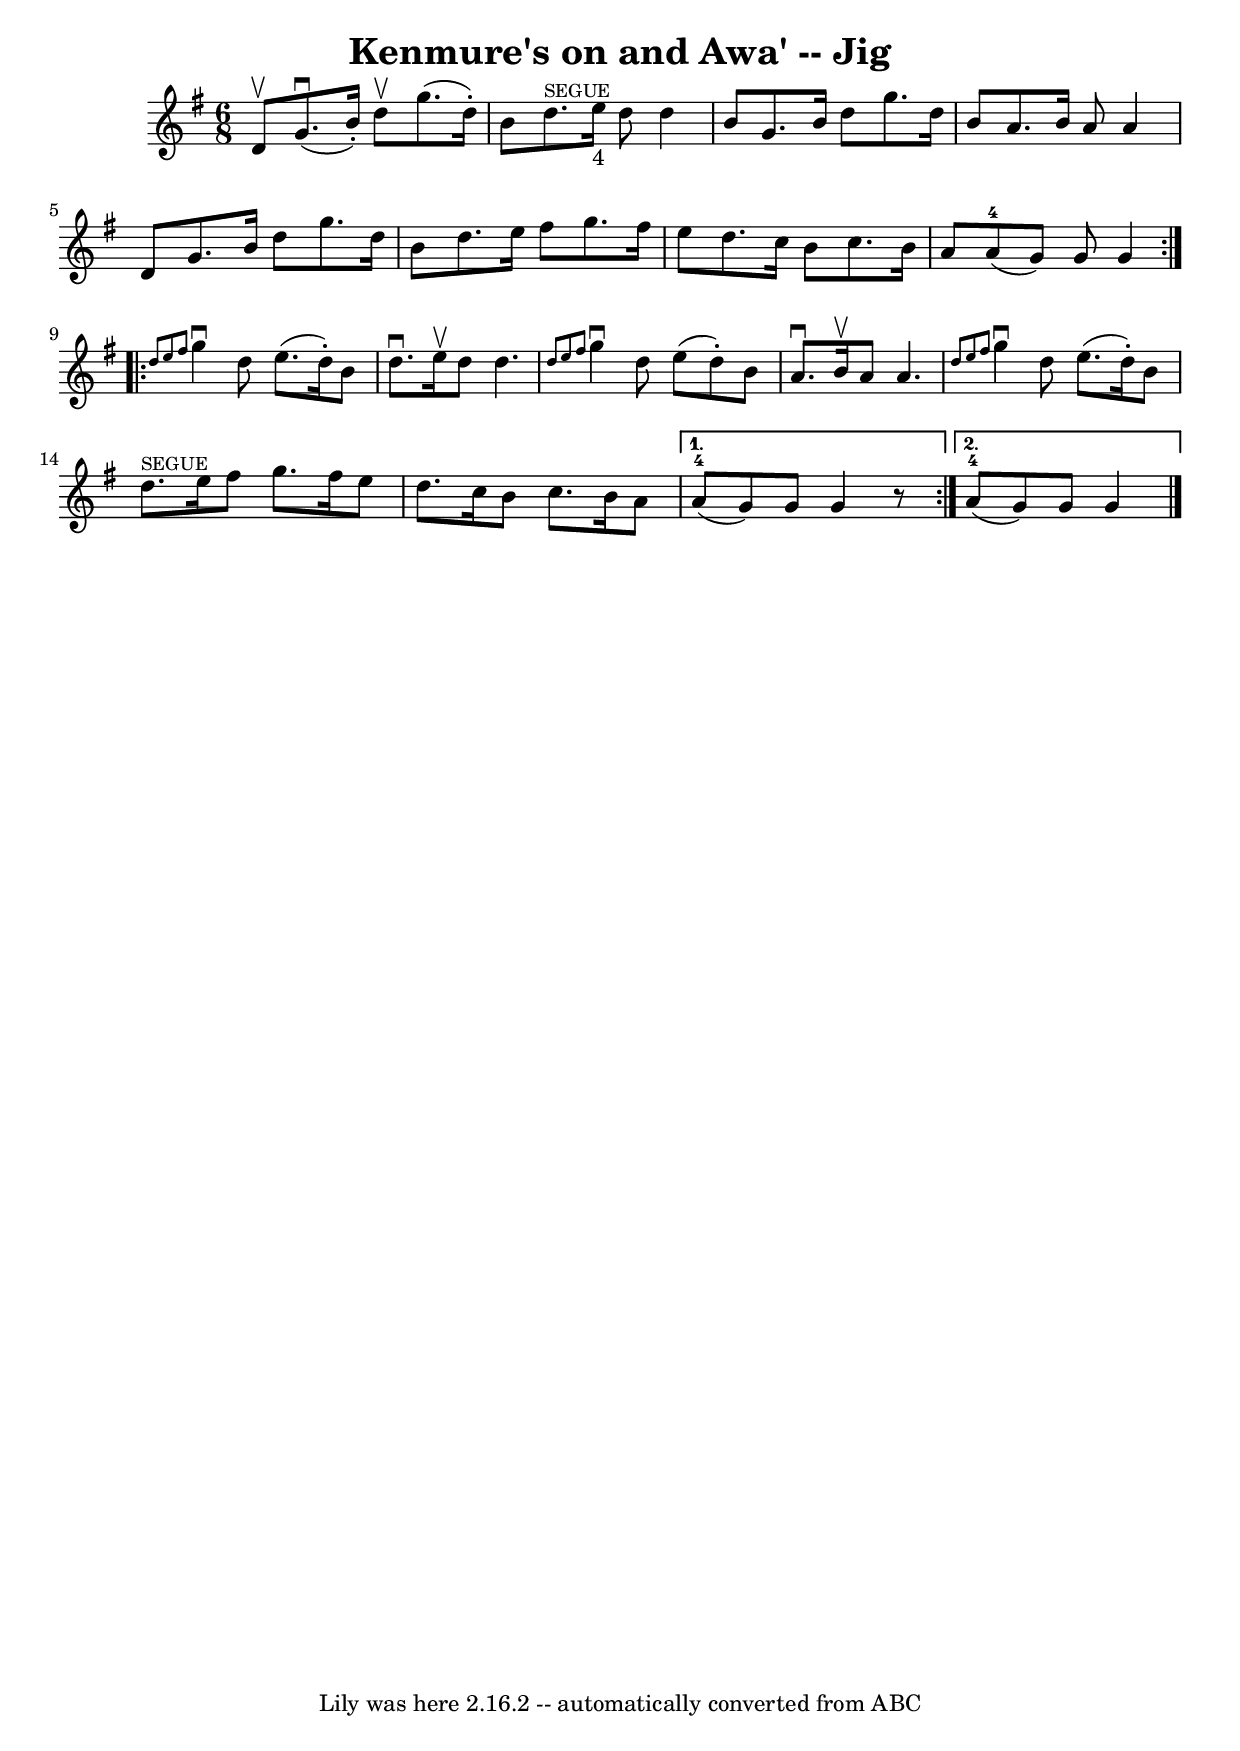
\version "2.7.40"
\include "Mammoth.ily"
\header {
	%% book = "Ryan's Mammoth Collection"
	crossRefNumber = "1"
	footnotes = ""
	origin = "SCOTCH"
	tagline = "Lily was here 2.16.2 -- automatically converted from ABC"
	title = "Kenmure's on and Awa' -- Jig"
}
voicedefault =  {


\repeat volta 2 {
\time 6/8 \key g \major d'8^\upbow |
 g'8.^\downbow(b'16 -.)   
d''8^\upbow g''8. (d''16 -.) b'8  |
 d''8.^\segue e''16 
_"4" d''8 d''4 b'8  |
 g'8. b'16 d''8 g''8. d''16   
 b'8  |
 a'8. b'16 a'8 a'4 d'8  |
 g'8. b'16   
 d''8 g''8. d''16 b'8  |
 d''8. e''16 fis''8 g''8.    
fis''16 e''8  |
 d''8. c''16 b'8 c''8. b'16 a'8  
|
 a'8-4(g'8) g'8 g'4  } \repeat volta 2 {     \grace {   
 d''8 e''8 fis''8  } g''4^\downbow d''8 e''8. (d''16 -.)   
b'8  |
 d''8.^\downbow e''16^\upbow d''8 d''4.    |
 
\grace { d''8 e''8 fis''8  } g''4^\downbow d''8 e''8 (d''8 
-.) b'8  |
 a'8.^\downbow b'16^\upbow a'8 a'4.    |
 
    \grace { d''8 e''8 fis''8  } g''4^\downbow d''8 e''8. (
d''16 -.) b'8  |
 d''8.^\segue e''16 fis''8 g''8.    
fis''16 e''8  |
 d''8. c''16 b'8 c''8. b'16 a'8  
} \alternative{{ a'8-4(g'8) g'8 g'4    r8 } { a'8-4(
g'8) g'8 g'4  \bar "|."   }}
}

\score{
    <<

	\context Staff="default"
	{
	    \voicedefault 
	}

    >>
	\layout {
	}
	\midi {}
}
